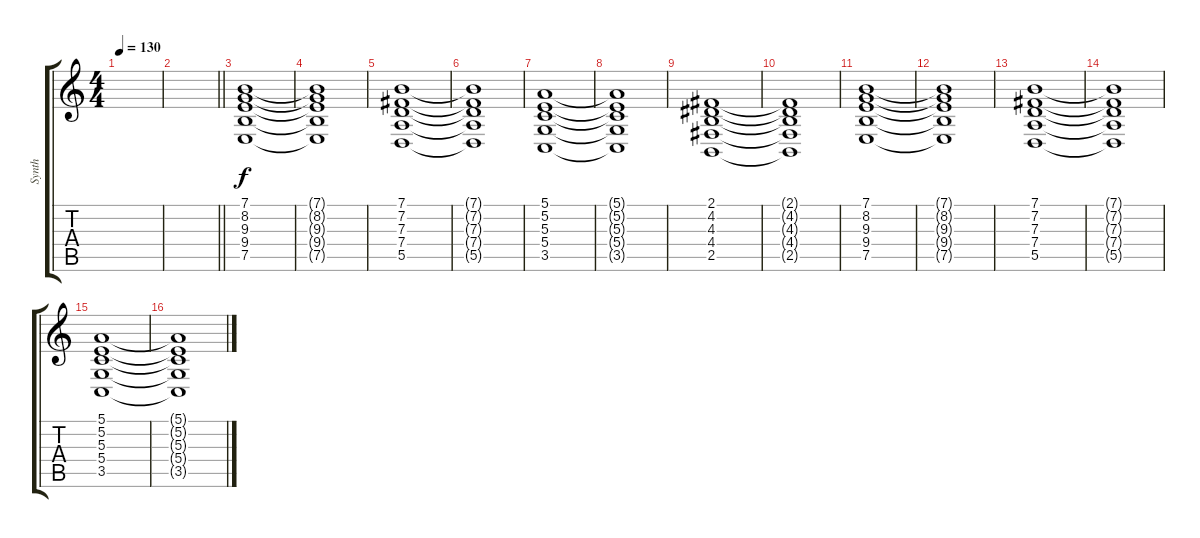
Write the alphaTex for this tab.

\track ("Synth" "Synth") {instrument synthstrings1}
\staff {score tabs}
\tuning (E4 B3 G3 D3 A2 E2) {hide}
\ts (4 4)
\tempo 130
\clef g2
\ks c
|
\barLineRight lightlight
|
(7.1 8.2 9.3 9.4 7.5).1 |
(7.1{t} 8.2{t} 9.3{t} 9.4{t} 7.5{t}).1 |
(7.1 7.2 7.3 7.4 5.5).1 |
(7.1{t} 7.2{t} 7.3{t} 7.4{t} 5.5{t}).1 |
(5.1 5.2 5.3 5.4 3.5).1 |
(5.1{t} 5.2{t} 5.3{t} 5.4{t} 3.5{t}).1 |
(2.1 4.2 4.3 4.4 2.5).1 |
(2.1{t} 4.2{t} 4.3{t} 4.4{t} 2.5{t}).1 |
(7.1 8.2 9.3 9.4 7.5).1 |
(7.1{t} 8.2{t} 9.3{t} 9.4{t} 7.5{t}).1 |
(7.1 7.2 7.3 7.4 5.5).1 |
(7.1{t} 7.2{t} 7.3{t} 7.4{t} 5.5{t}).1 |
(5.1 5.2 5.3 5.4 3.5).1 |
(5.1{t} 5.2{t} 5.3{t} 5.4{t} 3.5{t}).1
